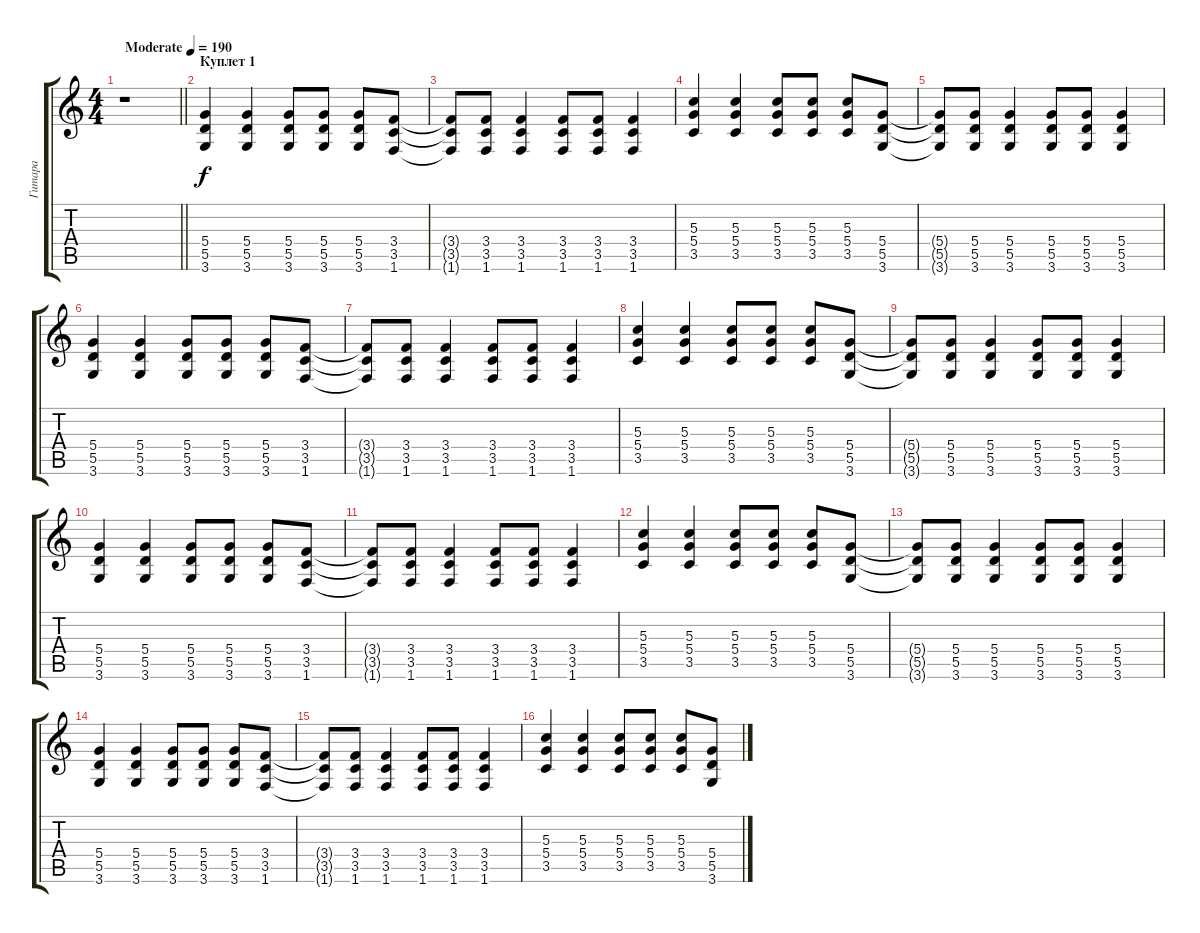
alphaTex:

\track ("Гитара" "Гитара") {instrument distortionguitar}
\staff {score tabs}
\tuning (E4 B3 G3 D3 A2 E2) {hide}
\ts (4 4)
\tempo (190 "Moderate")
\clef g2
\barLineRight lightlight
\ks c
r.1{dy f instrument distortionguitar} |
\section ("" "Куплет 1")
(5.4 5.5 3.6).4 (5.4 5.5 3.6).4 (5.4 5.5 3.6).8 (5.4 5.5 3.6).8 (5.4 5.5 3.6).8 (3.4 3.5 1.6).8 |
(3.4{t} 3.5{t} 1.6{t}).8 (3.4 3.5 1.6).8 (3.4 3.5 1.6).4 (3.4 3.5 1.6).8 (3.4 3.5 1.6).8 (3.4 3.5 1.6).4 |
(5.3 5.4 3.5).4 (5.3 5.4 3.5).4 (5.3 5.4 3.5).8 (5.3 5.4 3.5).8 (5.3 5.4 3.5).8 (5.4 5.5 3.6).8 |
(5.4{t} 5.5{t} 3.6{t}).8 (5.4 5.5 3.6).8 (5.4 5.5 3.6).4 (5.4 5.5 3.6).8 (5.4 5.5 3.6).8 (5.4 5.5 3.6).4 |
(5.4 5.5 3.6).4 (5.4 5.5 3.6).4 (5.4 5.5 3.6).8 (5.4 5.5 3.6).8 (5.4 5.5 3.6).8 (3.4 3.5 1.6).8 |
(3.4{t} 3.5{t} 1.6{t}).8 (3.4 3.5 1.6).8 (3.4 3.5 1.6).4 (3.4 3.5 1.6).8 (3.4 3.5 1.6).8 (3.4 3.5 1.6).4 |
(5.3 5.4 3.5).4 (5.3 5.4 3.5).4 (5.3 5.4 3.5).8 (5.3 5.4 3.5).8 (5.3 5.4 3.5).8 (5.4 5.5 3.6).8 |
(5.4{t} 5.5{t} 3.6{t}).8 (5.4 5.5 3.6).8 (5.4 5.5 3.6).4 (5.4 5.5 3.6).8 (5.4 5.5 3.6).8 (5.4 5.5 3.6).4 |
(5.4 5.5 3.6).4 (5.4 5.5 3.6).4 (5.4 5.5 3.6).8 (5.4 5.5 3.6).8 (5.4 5.5 3.6).8 (3.4 3.5 1.6).8 |
(3.4{t} 3.5{t} 1.6{t}).8 (3.4 3.5 1.6).8 (3.4 3.5 1.6).4 (3.4 3.5 1.6).8 (3.4 3.5 1.6).8 (3.4 3.5 1.6).4 |
(5.3 5.4 3.5).4 (5.3 5.4 3.5).4 (5.3 5.4 3.5).8 (5.3 5.4 3.5).8 (5.3 5.4 3.5).8 (5.4 5.5 3.6).8 |
(5.4{t} 5.5{t} 3.6{t}).8 (5.4 5.5 3.6).8 (5.4 5.5 3.6).4 (5.4 5.5 3.6).8 (5.4 5.5 3.6).8 (5.4 5.5 3.6).4 |
(5.4 5.5 3.6).4 (5.4 5.5 3.6).4 (5.4 5.5 3.6).8 (5.4 5.5 3.6).8 (5.4 5.5 3.6).8 (3.4 3.5 1.6).8 |
(3.4{t} 3.5{t} 1.6{t}).8 (3.4 3.5 1.6).8 (3.4 3.5 1.6).4 (3.4 3.5 1.6).8 (3.4 3.5 1.6).8 (3.4 3.5 1.6).4 |
(5.3 5.4 3.5).4 (5.3 5.4 3.5).4 (5.3 5.4 3.5).8 (5.3 5.4 3.5).8 (5.3 5.4 3.5).8 (5.4 5.5 3.6).8
